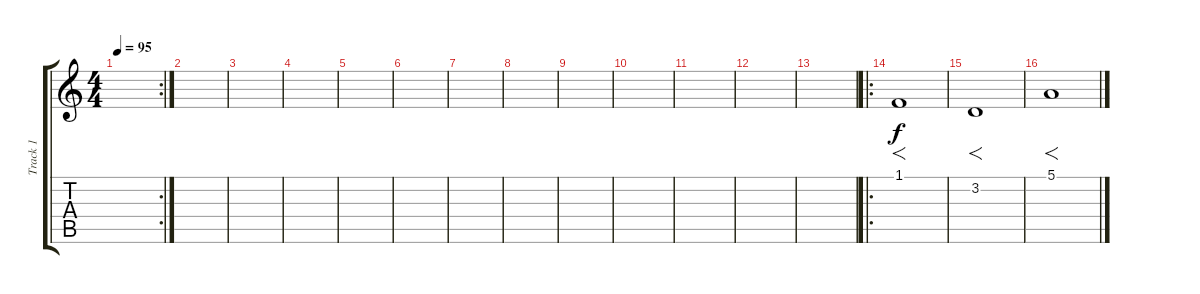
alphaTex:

\track ("Track 1" "Track 1") {instrument lead2sawtooth}
\staff {score tabs}
\tuning (E4 B3 G3 D3 A2 E2) {hide}
\rc 2
\ts (4 4)
\tempo 95
\clef g2
\ks c
|
|
|
|
|
|
|
|
|
|
|
|
|
\ro
1.1.1{f} |
3.2.1{f balance 0} |
5.1.1{f balance 16}
